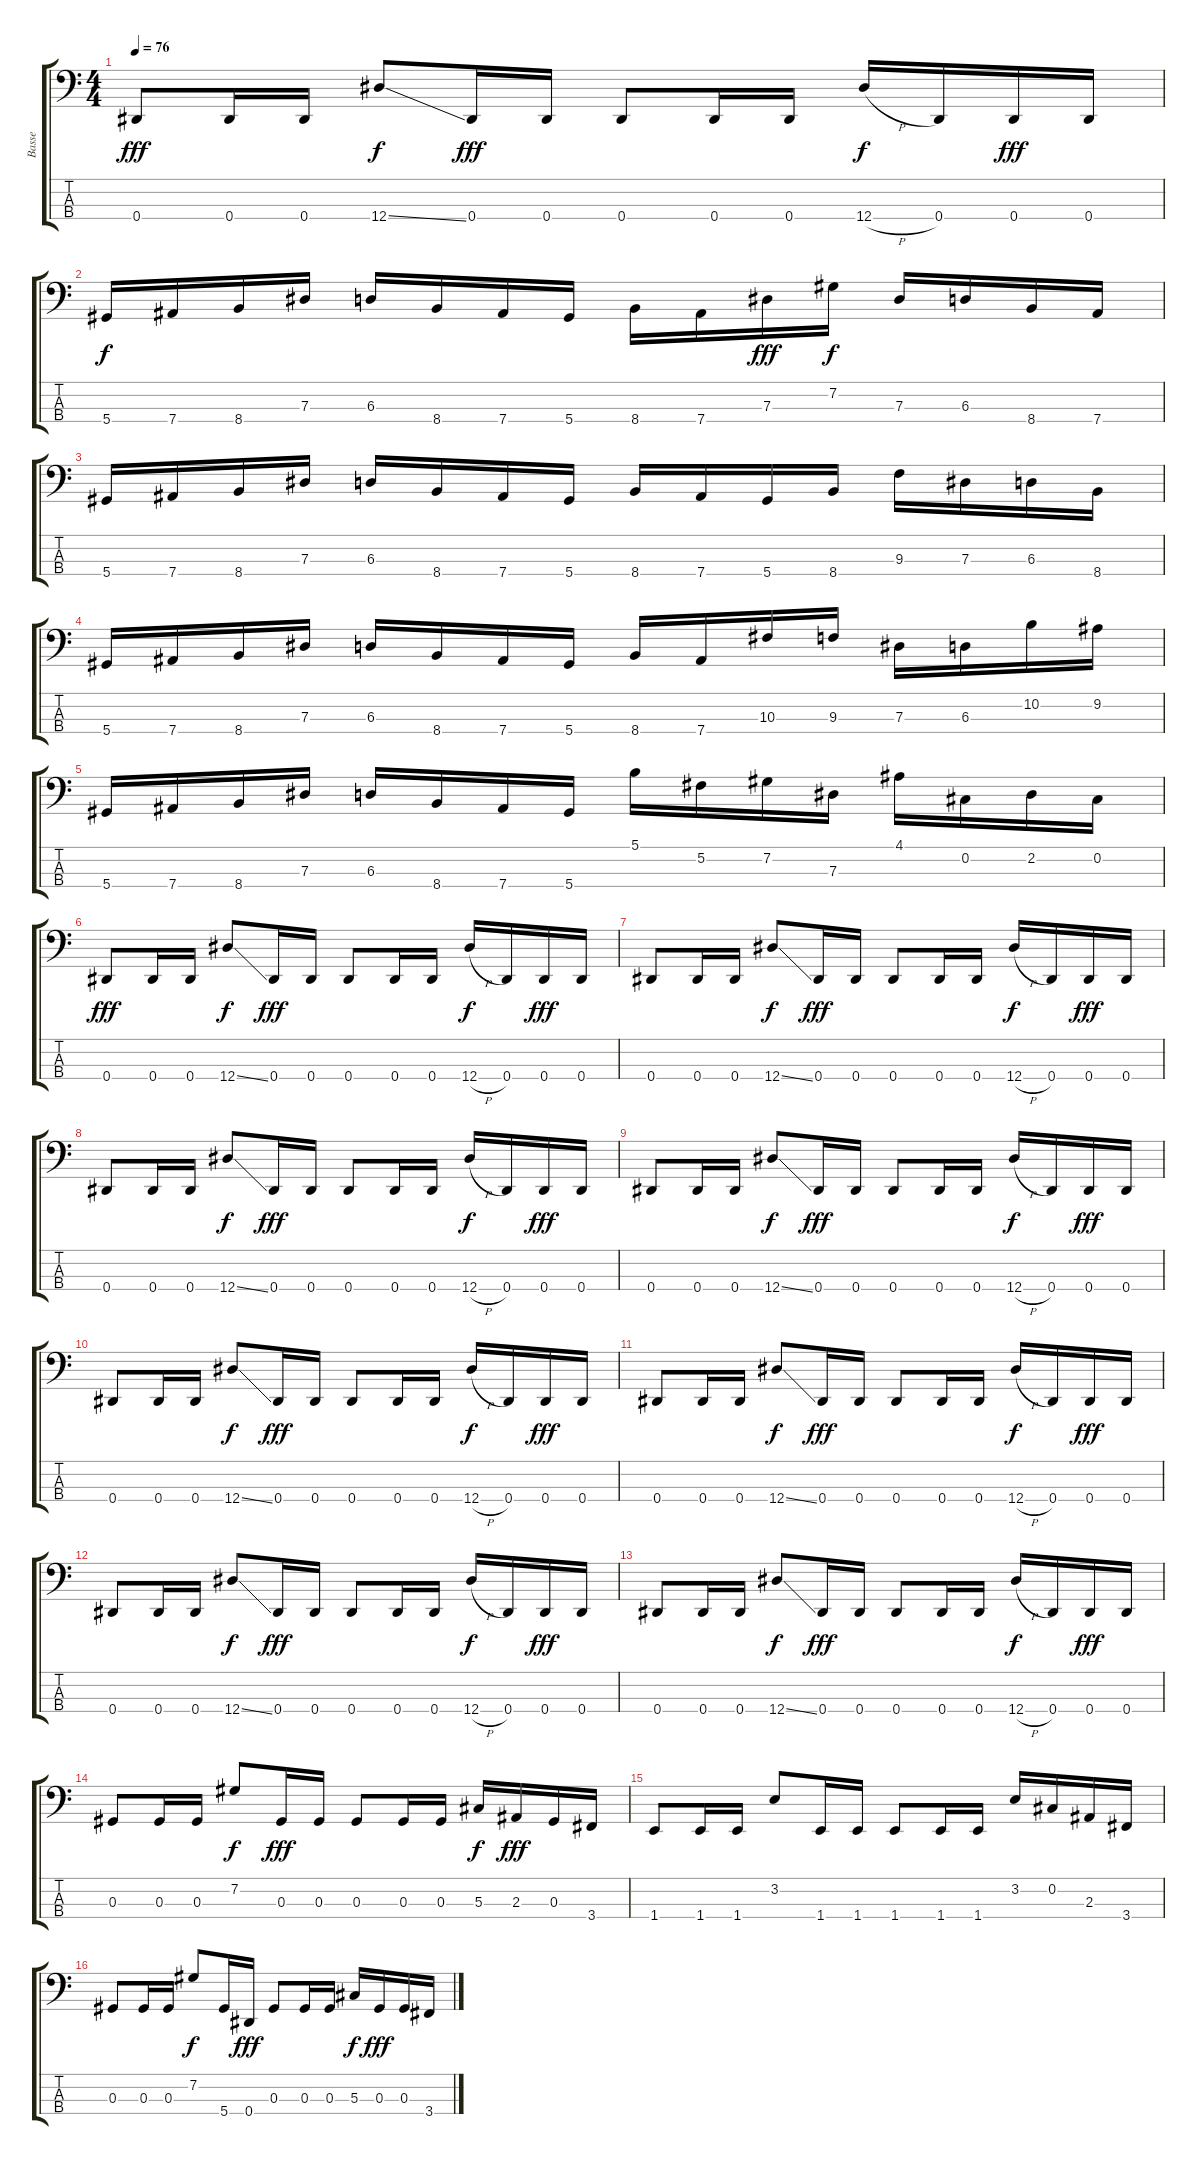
\track ("Basse" "Basse") {instrument electricbasspick}
\staff {score tabs}
\tuning (Gb2 Db2 Ab1 Eb1) {hide}
\ts (4 4)
\tempo 76
\clef f4
\ks c
0.4.8{dy fff} 0.4.16 0.4.16 12.4{ss}.8{dy f} 0.4.16{dy fff} 0.4.16 0.4.8 0.4.16 0.4.16 12.4{h}.16{dy f} 0.4.16 0.4.16{dy fff} 0.4.16 |
5.4.16{dy f} 7.4.16 8.4.16 7.3.16 6.3.16 8.4.16 7.4.16 5.4.16 8.4.16 7.4.16 7.3.16{dy fff} 7.2.16{dy f} 7.3.16 6.3.16 8.4.16 7.4.16 |
5.4.16 7.4.16 8.4.16 7.3.16 6.3.16 8.4.16 7.4.16 5.4.16 8.4.16 7.4.16 5.4.16 8.4.16 9.3.16 7.3.16 6.3.16 8.4.16 |
5.4.16 7.4.16 8.4.16 7.3.16 6.3.16 8.4.16 7.4.16 5.4.16 8.4.16 7.4.16 10.3.16 9.3.16 7.3.16 6.3.16 10.2.16 9.2.16 |
5.4.16 7.4.16 8.4.16 7.3.16 6.3.16 8.4.16 7.4.16 5.4.16 5.1.16 5.2.16 7.2.16 7.3.16 4.1.16 0.2.16 2.2.16 0.2.16 |
0.4.8{dy fff} 0.4.16 0.4.16 12.4{ss}.8{dy f} 0.4.16{dy fff} 0.4.16 0.4.8 0.4.16 0.4.16 12.4{h}.16{dy f} 0.4.16 0.4.16{dy fff} 0.4.16 |
0.4.8 0.4.16 0.4.16 12.4{ss}.8{dy f} 0.4.16{dy fff} 0.4.16 0.4.8 0.4.16 0.4.16 12.4{h}.16{dy f} 0.4.16 0.4.16{dy fff} 0.4.16 |
0.4.8 0.4.16 0.4.16 12.4{ss}.8{dy f} 0.4.16{dy fff} 0.4.16 0.4.8 0.4.16 0.4.16 12.4{h}.16{dy f} 0.4.16 0.4.16{dy fff} 0.4.16 |
0.4.8 0.4.16 0.4.16 12.4{ss}.8{dy f} 0.4.16{dy fff} 0.4.16 0.4.8 0.4.16 0.4.16 12.4{h}.16{dy f} 0.4.16 0.4.16{dy fff} 0.4.16 |
0.4.8 0.4.16 0.4.16 12.4{ss}.8{dy f} 0.4.16{dy fff} 0.4.16 0.4.8 0.4.16 0.4.16 12.4{h}.16{dy f} 0.4.16 0.4.16{dy fff} 0.4.16 |
0.4.8 0.4.16 0.4.16 12.4{ss}.8{dy f} 0.4.16{dy fff} 0.4.16 0.4.8 0.4.16 0.4.16 12.4{h}.16{dy f} 0.4.16 0.4.16{dy fff} 0.4.16 |
0.4.8 0.4.16 0.4.16 12.4{ss}.8{dy f} 0.4.16{dy fff} 0.4.16 0.4.8 0.4.16 0.4.16 12.4{h}.16{dy f} 0.4.16 0.4.16{dy fff} 0.4.16 |
0.4.8 0.4.16 0.4.16 12.4{ss}.8{dy f} 0.4.16{dy fff} 0.4.16 0.4.8 0.4.16 0.4.16 12.4{h}.16{dy f} 0.4.16 0.4.16{dy fff} 0.4.16 |
0.3.8 0.3.16 0.3.16 7.2.8{dy f} 0.3.16{dy fff} 0.3.16 0.3.8 0.3.16 0.3.16 5.3.16{dy f} 2.3.16{dy fff} 0.3.16 3.4.16 |
1.4.8 1.4.16 1.4.16 3.2.8 1.4.16 1.4.16 1.4.8 1.4.16 1.4.16 3.2.16 0.2.16 2.3.16 3.4.16 |
0.3.8 0.3.16 0.3.16 7.2.8{dy f} 5.4.16 0.4.16{dy fff} 0.3.8 0.3.16 0.3.16 5.3.16{dy f} 0.3.16{dy fff} 0.3.16 3.4.16
